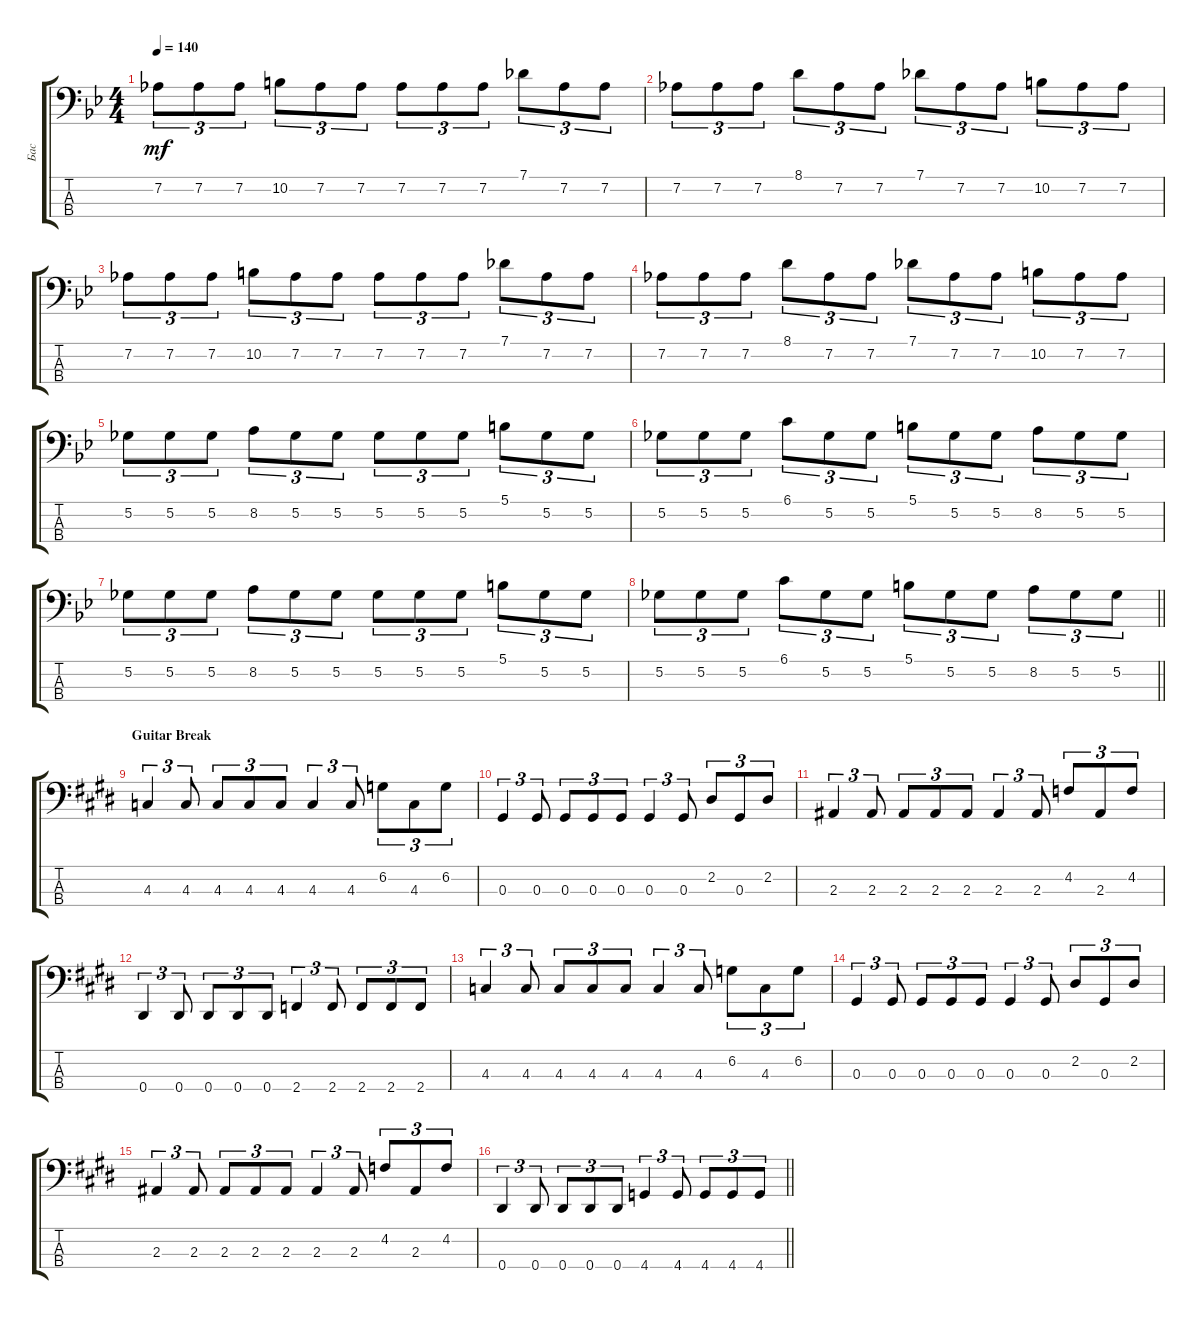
\track ("Бас" "Бас") {instrument electricbassfinger}
\staff {score tabs}
\tuning (Gb2 Db2 Ab1 Eb1) {hide}
\ts (4 4)
\tempo 140
\clef f4
\ks gminor
7.2.8{tu (3 2) dy mf} 7.2.8{tu (3 2)} 7.2.8{tu (3 2)} 10.2.8{tu (3 2)} 7.2.8{tu (3 2)} 7.2.8{tu (3 2)} 7.2.8{tu (3 2)} 7.2.8{tu (3 2)} 7.2.8{tu (3 2)} 7.1.8{tu (3 2)} 7.2.8{tu (3 2)} 7.2.8{tu (3 2)} |
7.2.8{tu (3 2)} 7.2.8{tu (3 2)} 7.2.8{tu (3 2)} 8.1.8{tu (3 2)} 7.2.8{tu (3 2)} 7.2.8{tu (3 2)} 7.1.8{tu (3 2)} 7.2.8{tu (3 2)} 7.2.8{tu (3 2)} 10.2.8{tu (3 2)} 7.2.8{tu (3 2)} 7.2.8{tu (3 2)} |
7.2.8{tu (3 2)} 7.2.8{tu (3 2)} 7.2.8{tu (3 2)} 10.2.8{tu (3 2)} 7.2.8{tu (3 2)} 7.2.8{tu (3 2)} 7.2.8{tu (3 2)} 7.2.8{tu (3 2)} 7.2.8{tu (3 2)} 7.1.8{tu (3 2)} 7.2.8{tu (3 2)} 7.2.8{tu (3 2)} |
7.2.8{tu (3 2)} 7.2.8{tu (3 2)} 7.2.8{tu (3 2)} 8.1.8{tu (3 2)} 7.2.8{tu (3 2)} 7.2.8{tu (3 2)} 7.1.8{tu (3 2)} 7.2.8{tu (3 2)} 7.2.8{tu (3 2)} 10.2.8{tu (3 2)} 7.2.8{tu (3 2)} 7.2.8{tu (3 2)} |
5.2.8{tu (3 2)} 5.2.8{tu (3 2)} 5.2.8{tu (3 2)} 8.2.8{tu (3 2)} 5.2.8{tu (3 2)} 5.2.8{tu (3 2)} 5.2.8{tu (3 2)} 5.2.8{tu (3 2)} 5.2.8{tu (3 2)} 5.1.8{tu (3 2)} 5.2.8{tu (3 2)} 5.2.8{tu (3 2)} |
5.2.8{tu (3 2)} 5.2.8{tu (3 2)} 5.2.8{tu (3 2)} 6.1.8{tu (3 2)} 5.2.8{tu (3 2)} 5.2.8{tu (3 2)} 5.1.8{tu (3 2)} 5.2.8{tu (3 2)} 5.2.8{tu (3 2)} 8.2.8{tu (3 2)} 5.2.8{tu (3 2)} 5.2.8{tu (3 2)} |
5.2.8{tu (3 2)} 5.2.8{tu (3 2)} 5.2.8{tu (3 2)} 8.2.8{tu (3 2)} 5.2.8{tu (3 2)} 5.2.8{tu (3 2)} 5.2.8{tu (3 2)} 5.2.8{tu (3 2)} 5.2.8{tu (3 2)} 5.1.8{tu (3 2)} 5.2.8{tu (3 2)} 5.2.8{tu (3 2)} |
\barLineRight lightlight
5.2.8{tu (3 2)} 5.2.8{tu (3 2)} 5.2.8{tu (3 2)} 6.1.8{tu (3 2)} 5.2.8{tu (3 2)} 5.2.8{tu (3 2)} 5.1.8{tu (3 2)} 5.2.8{tu (3 2)} 5.2.8{tu (3 2)} 8.2.8{tu (3 2)} 5.2.8{tu (3 2)} 5.2.8{tu (3 2)} |
\section ("" "Guitar Break")
\ks c#minor
4.3.4{tu (3 2)} 4.3.8{tu (3 2)} 4.3.8{tu (3 2)} 4.3.8{tu (3 2)} 4.3.8{tu (3 2)} 4.3.4{tu (3 2)} 4.3.8{tu (3 2)} 6.2.8{tu (3 2)} 4.3.8{tu (3 2)} 6.2.8{tu (3 2)} |
0.3.4{tu (3 2)} 0.3.8{tu (3 2)} 0.3.8{tu (3 2)} 0.3.8{tu (3 2)} 0.3.8{tu (3 2)} 0.3.4{tu (3 2)} 0.3.8{tu (3 2)} 2.2.8{tu (3 2)} 0.3.8{tu (3 2)} 2.2.8{tu (3 2)} |
2.3.4{tu (3 2)} 2.3.8{tu (3 2)} 2.3.8{tu (3 2)} 2.3.8{tu (3 2)} 2.3.8{tu (3 2)} 2.3.4{tu (3 2)} 2.3.8{tu (3 2)} 4.2.8{tu (3 2)} 2.3.8{tu (3 2)} 4.2.8{tu (3 2)} |
0.4.4{tu (3 2)} 0.4.8{tu (3 2)} 0.4.8{tu (3 2)} 0.4.8{tu (3 2)} 0.4.8{tu (3 2)} 2.4.4{tu (3 2)} 2.4.8{tu (3 2)} 2.4.8{tu (3 2)} 2.4.8{tu (3 2)} 2.4.8{tu (3 2)} |
4.3.4{tu (3 2)} 4.3.8{tu (3 2)} 4.3.8{tu (3 2)} 4.3.8{tu (3 2)} 4.3.8{tu (3 2)} 4.3.4{tu (3 2)} 4.3.8{tu (3 2)} 6.2.8{tu (3 2)} 4.3.8{tu (3 2)} 6.2.8{tu (3 2)} |
0.3.4{tu (3 2)} 0.3.8{tu (3 2)} 0.3.8{tu (3 2)} 0.3.8{tu (3 2)} 0.3.8{tu (3 2)} 0.3.4{tu (3 2)} 0.3.8{tu (3 2)} 2.2.8{tu (3 2)} 0.3.8{tu (3 2)} 2.2.8{tu (3 2)} |
2.3.4{tu (3 2)} 2.3.8{tu (3 2)} 2.3.8{tu (3 2)} 2.3.8{tu (3 2)} 2.3.8{tu (3 2)} 2.3.4{tu (3 2)} 2.3.8{tu (3 2)} 4.2.8{tu (3 2)} 2.3.8{tu (3 2)} 4.2.8{tu (3 2)} |
\barLineRight lightlight
0.4.4{tu (3 2)} 0.4.8{tu (3 2)} 0.4.8{tu (3 2)} 0.4.8{tu (3 2)} 0.4.8{tu (3 2)} 4.4.4{tu (3 2)} 4.4.8{tu (3 2)} 4.4.8{tu (3 2)} 4.4.8{tu (3 2)} 4.4.8{tu (3 2)}
